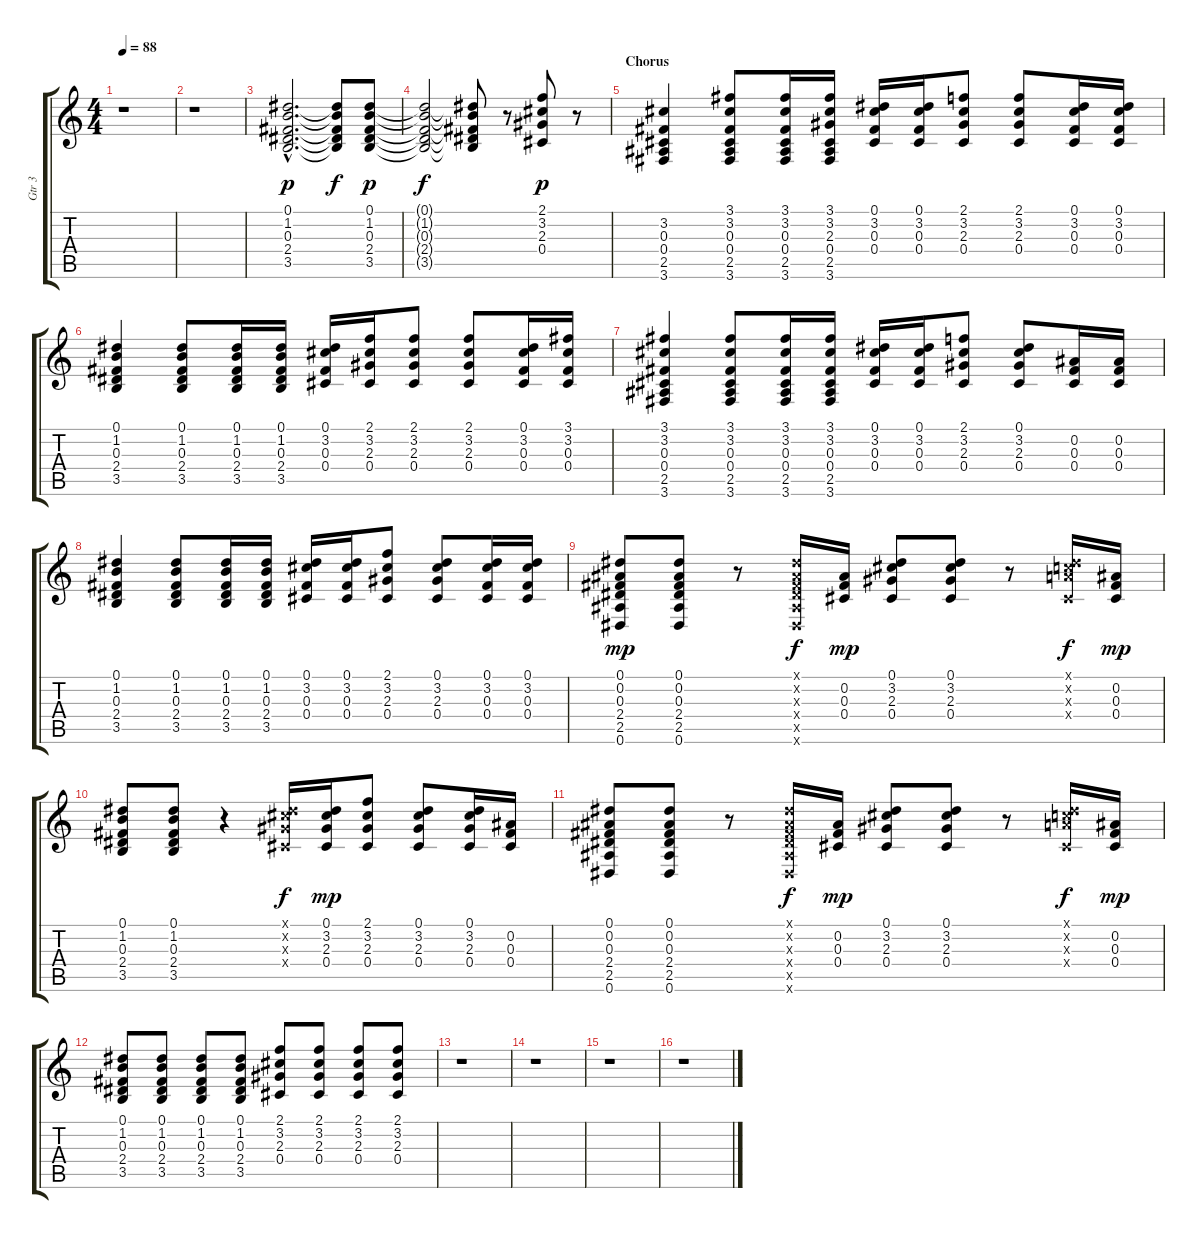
\track ("Gtr 3" "Gtr 3") {instrument overdrivenguitar}
\staff {score tabs}
\tuning (Eb4 Bb3 Gb3 Db3 Ab2 Eb2) {hide}
\ts (4 4)
\tempo 88
\clef g2
\ks c
r.1{dy p} |
r.1 |
(0.1{hac} 1.2{hac} 0.3{hac} 2.4{hac} 3.5{hac}).2{d} (0.1{t} 1.2{t} 0.3{t} 2.4{t} 3.5{t}).8{dy f} (0.1 1.2 0.3 2.4 3.5).8{dy p} |
(0.1{t} 1.2{t} 0.3{t} 2.4{t} 3.5{t}).2{dy f} (0.1{t} 1.2{t} 0.3{t} 2.4{t} 3.5{t}).8 r.8 (2.1 3.2 2.3 0.4).8{dy p} r.8 |
\section ("" "Chorus")
(3.2 0.3 0.4 2.5 3.6).4 (3.1 3.2 0.3 0.4 2.5 3.6).8 (3.1 3.2 0.3 0.4 2.5 3.6).16 (3.1 3.2 2.3 0.4 2.5 3.6).16 (0.1 3.2 0.3 0.4).16 (0.1 3.2 0.3 0.4).16 (2.1 3.2 2.3 0.4).8 (2.1 3.2 2.3 0.4).8 (0.1 3.2 0.3 0.4).16 (0.1 3.2 0.3 0.4).16 |
(0.1 1.2 0.3 2.4 3.5).4 (0.1 1.2 0.3 2.4 3.5).8 (0.1 1.2 0.3 2.4 3.5).16 (0.1 1.2 0.3 2.4 3.5).16 (0.1 3.2 0.3 0.4).16 (2.1 3.2 2.3 0.4).16 (2.1 3.2 2.3 0.4).8 (2.1 3.2 2.3 0.4).8 (0.1 3.2 0.3 0.4).16 (3.1 3.2 0.3 0.4).16 |
(3.1 3.2 0.3 0.4 2.5 3.6).4 (3.1 3.2 0.3 0.4 2.5 3.6).8 (3.1 3.2 0.3 0.4 2.5 3.6).16 (3.1 3.2 0.3 0.4 2.5 3.6).16 (0.1 3.2 0.3 0.4).16 (0.1 3.2 0.3 0.4).16 (2.1 3.2 2.3 0.4).8 (0.1 3.2 2.3 0.4).8 (0.2 0.3 0.4).16 (0.2 0.3 0.4).16 |
(0.1 1.2 0.3 2.4 3.5).4 (0.1 1.2 0.3 2.4 3.5).8 (0.1 1.2 0.3 2.4 3.5).16 (0.1 1.2 0.3 2.4 3.5).16 (0.1 3.2 0.3 0.4).16 (0.1 3.2 0.3 0.4).16 (2.1 3.2 2.3 0.4).8 (0.1 3.2 2.3 0.4).8 (0.1 3.2 0.3 0.4).16 (0.1 3.2 0.3 0.4).16 |
(0.1 0.2 0.3 2.4 2.5 0.6).8{dy mp volume 12 instrument distortionguitar} (0.1 0.2 0.3 2.4 2.5 0.6).8 r.8 (0.1{x} 0.2{x} 0.3{x} 2.4{x} 2.5{x} 0.6{x}).16{dy f} (0.2 0.3 0.4).16{dy mp} (0.1 3.2 2.3 0.4).8 (0.1 3.2 2.3 0.4).8 r.8 (0.1{x} 2.2{x} 3.3{x} 0.4{x}).16{dy f} (0.2 0.3 0.4).16{dy mp} |
(0.1 1.2 0.3 2.4 3.5).8 (0.1 1.2 0.3 2.4 3.5).8 r.4 (0.1{x} 3.2{x} 2.3{x} 0.4{x}).16{dy f} (0.1 3.2 2.3 0.4).16{dy mp} (2.1 3.2 2.3 0.4).8 (0.1 3.2 2.3 0.4).8 (0.1 3.2 2.3 0.4).16 (0.2 0.3 0.4).16 |
(0.1 0.2 0.3 2.4 2.5 0.6).8 (0.1 0.2 0.3 2.4 2.5 0.6).8 r.8 (0.1{x} 0.2{x} 0.3{x} 2.4{x} 2.5{x} 0.6{x}).16{dy f} (0.2 0.3 0.4).16{dy mp} (0.1 3.2 2.3 0.4).8 (0.1 3.2 2.3 0.4).8 r.8 (0.1{x} 2.2{x} 3.3{x} 0.4{x}).16{dy f} (0.2 0.3 0.4).16{dy mp} |
(0.1 1.2 0.3 2.4 3.5).8 (0.1 1.2 0.3 2.4 3.5).8 (0.1 1.2 0.3 2.4 3.5).8 (0.1 1.2 0.3 2.4 3.5).8 (2.1 3.2 2.3 0.4).8 (2.1 3.2 2.3 0.4).8 (2.1 3.2 2.3 0.4).8 (2.1 3.2 2.3 0.4).8 |
r.1 |
r.1 |
r.1 |
r.1
